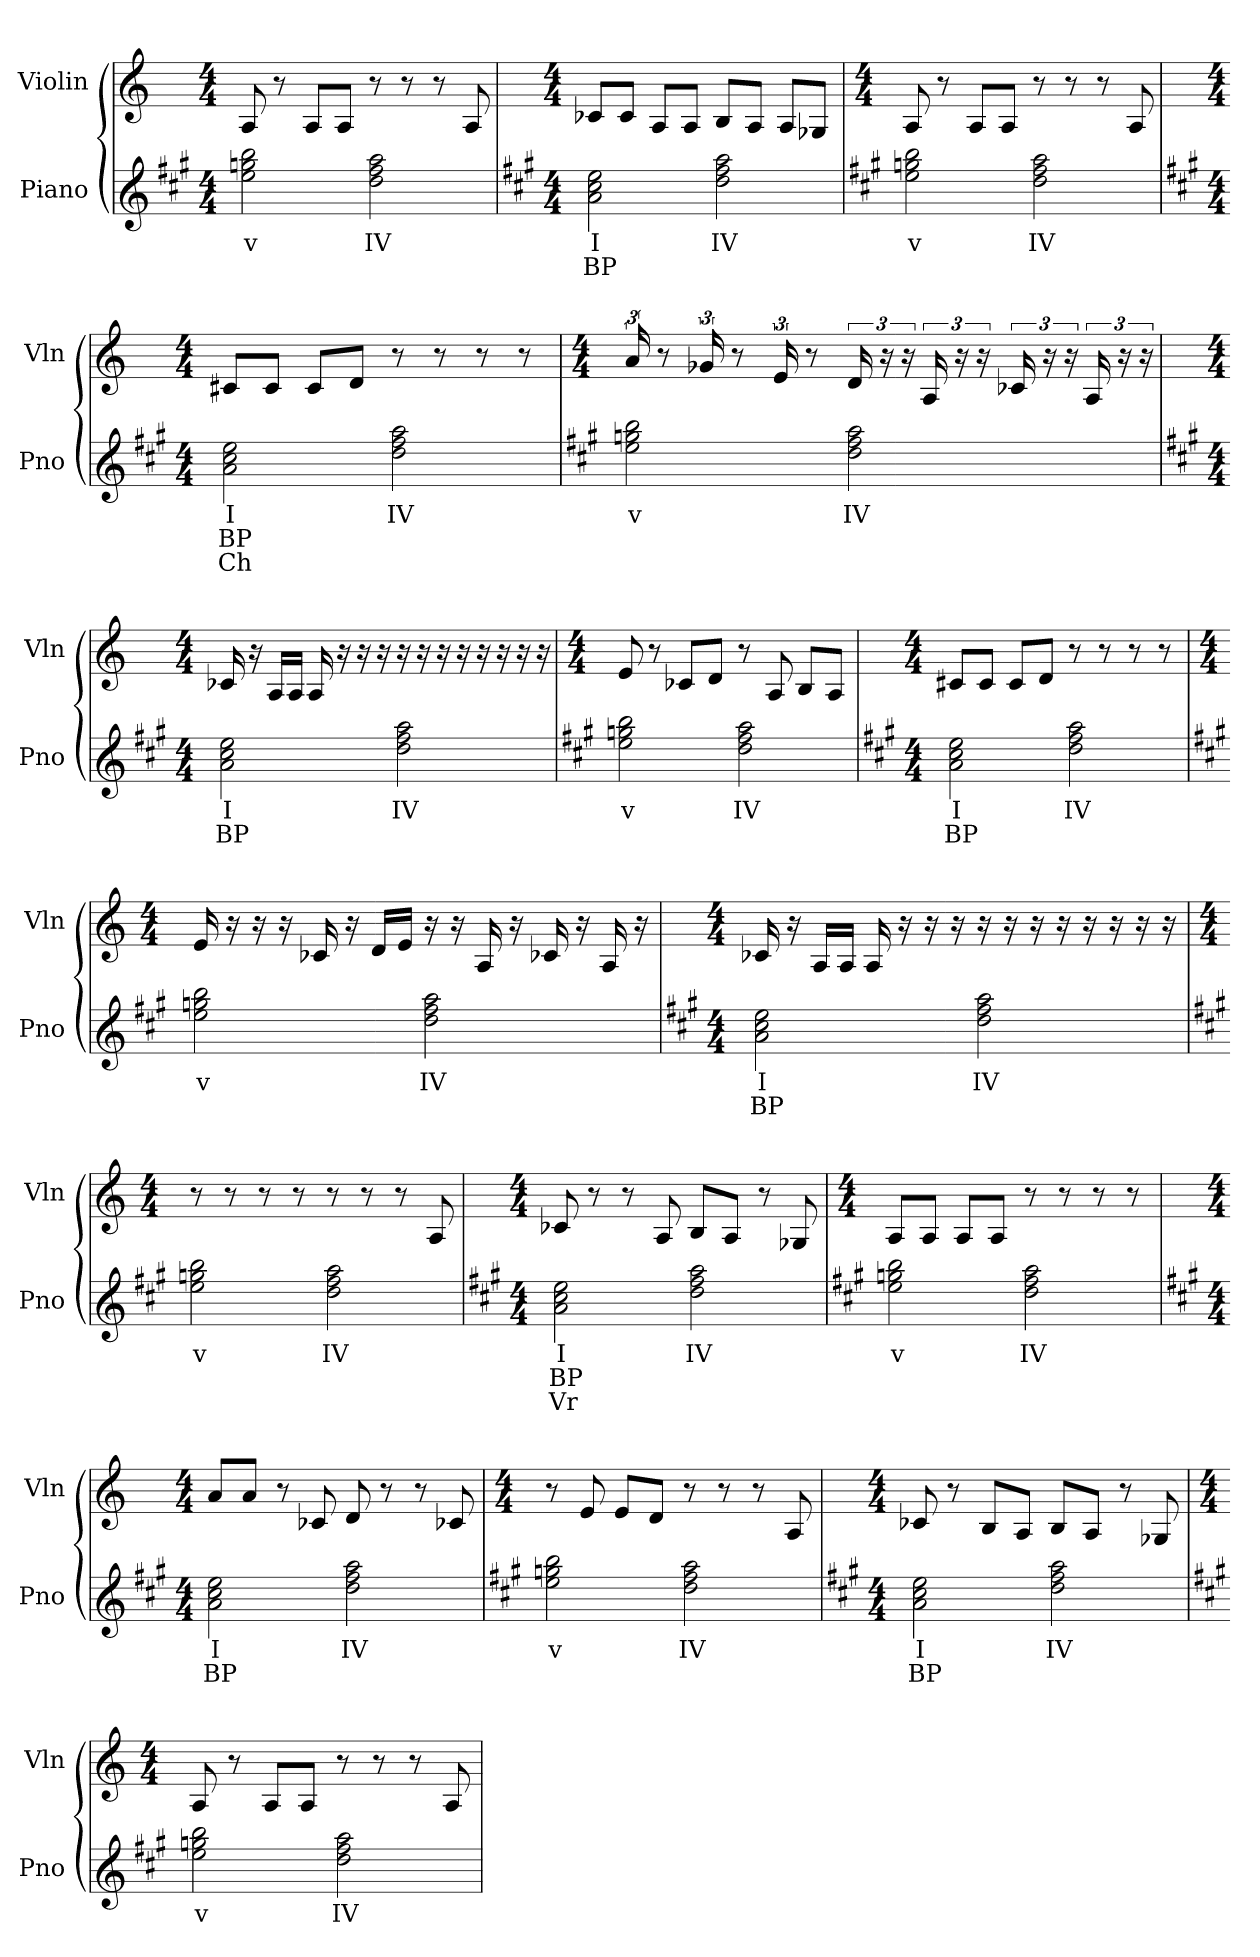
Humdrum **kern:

**kern	**text	**text	**text	**kern
*part2	*part2	*part2	*part2	*part1
*staff2	*staff2	*staff2	*staff2	*staff1
*I"Piano	*	*	*	*I"Violin
*I'Pno	*	*	*	*I'Vln
*k[f#c#g#]	*	*	*	*
*A:	*	*	*	*
*M4/4	*	*	*	*M4/4
=	=	=	=	=
2ee 2ggn 2bb	v	.	.	8A
.	.	.	.	8r
.	.	.	.	8AL
.	.	.	.	8AJ
2dd 2ff# 2aa	IV	.	.	8r
.	.	.	.	8r
.	.	.	.	8r
.	.	.	.	8A
=	=	=	=	=
*k[f#c#g#]	*	*	*	*
*A:	*	*	*	*
*M4/4	*	*	*	*M4/4
2a 2cc# 2ee	I	BP	.	8c-XL
.	.	.	.	8c-J
.	.	.	.	8AL
.	.	.	.	8AJ
2dd 2ff# 2aa	IV	.	.	8BL
.	.	.	.	8AJ
.	.	.	.	8AL
.	.	.	.	8G-XJ
=	=	=	=	=
*k[f#c#g#]	*	*	*	*
*A:	*	*	*	*
*	*	*	*	*M4/4
2ee 2ggn 2bb	v	.	.	8A
.	.	.	.	8r
.	.	.	.	8AL
.	.	.	.	8AJ
2dd 2ff# 2aa	IV	.	.	8r
.	.	.	.	8r
.	.	.	.	8r
.	.	.	.	8A
=	=	=	=	=
*k[f#c#g#]	*	*	*	*
*A:	*	*	*	*
*M4/4	*	*	*	*M4/4
2a 2cc# 2ee	I	BP	Ch	8c#XL
.	.	.	.	8c#J
.	.	.	.	8c#L
.	.	.	.	8dJ
2dd 2ff# 2aa	IV	.	.	8r
.	.	.	.	8r
.	.	.	.	8r
.	.	.	.	8r
=	=	=	=	=
*k[f#c#g#]	*	*	*	*
*A:	*	*	*	*
*	*	*	*	*M4/4
2ee 2ggn 2bb	v	.	.	24a
.	.	.	.	8r
.	.	.	.	24g-X
.	.	.	.	8r
.	.	.	.	24e
.	.	.	.	8r
2dd 2ff# 2aa	IV	.	.	24d
.	.	.	.	24r
.	.	.	.	24r
.	.	.	.	24A
.	.	.	.	24r
.	.	.	.	24r
.	.	.	.	24c-X
.	.	.	.	24r
.	.	.	.	24r
.	.	.	.	24A
.	.	.	.	24r
.	.	.	.	24r
=	=	=	=	=
*k[f#c#g#]	*	*	*	*
*A:	*	*	*	*
*M4/4	*	*	*	*M4/4
2a 2cc# 2ee	I	BP	.	16c-X
.	.	.	.	16r
.	.	.	.	16ALL
.	.	.	.	16AJJ
.	.	.	.	16A
.	.	.	.	16r
.	.	.	.	16r
.	.	.	.	16r
2dd 2ff# 2aa	IV	.	.	16r
.	.	.	.	16r
.	.	.	.	16r
.	.	.	.	16r
.	.	.	.	16r
.	.	.	.	16r
.	.	.	.	16r
.	.	.	.	16r
=	=	=	=	=
*k[f#c#g#]	*	*	*	*
*A:	*	*	*	*
*	*	*	*	*M4/4
2ee 2ggn 2bb	v	.	.	8e
.	.	.	.	8r
.	.	.	.	8c-XL
.	.	.	.	8dJ
2dd 2ff# 2aa	IV	.	.	8r
.	.	.	.	8A
.	.	.	.	8BL
.	.	.	.	8AJ
=	=	=	=	=
*k[f#c#g#]	*	*	*	*
*A:	*	*	*	*
*M4/4	*	*	*	*M4/4
2a 2cc# 2ee	I	BP	.	8c#XL
.	.	.	.	8c#J
.	.	.	.	8c#L
.	.	.	.	8dJ
2dd 2ff# 2aa	IV	.	.	8r
.	.	.	.	8r
.	.	.	.	8r
.	.	.	.	8r
=	=	=	=	=
*k[f#c#g#]	*	*	*	*
*A:	*	*	*	*
*	*	*	*	*M4/4
2ee 2ggn 2bb	v	.	.	16e
.	.	.	.	16r
.	.	.	.	16r
.	.	.	.	16r
.	.	.	.	16c-X
.	.	.	.	16r
.	.	.	.	16dLL
.	.	.	.	16eJJ
2dd 2ff# 2aa	IV	.	.	16r
.	.	.	.	16r
.	.	.	.	16A
.	.	.	.	16r
.	.	.	.	16c-X
.	.	.	.	16r
.	.	.	.	16A
.	.	.	.	16r
=	=	=	=	=
*k[f#c#g#]	*	*	*	*
*A:	*	*	*	*
*M4/4	*	*	*	*M4/4
2a 2cc# 2ee	I	BP	.	16c-X
.	.	.	.	16r
.	.	.	.	16ALL
.	.	.	.	16AJJ
.	.	.	.	16A
.	.	.	.	16r
.	.	.	.	16r
.	.	.	.	16r
2dd 2ff# 2aa	IV	.	.	16r
.	.	.	.	16r
.	.	.	.	16r
.	.	.	.	16r
.	.	.	.	16r
.	.	.	.	16r
.	.	.	.	16r
.	.	.	.	16r
=	=	=	=	=
*k[f#c#g#]	*	*	*	*
*A:	*	*	*	*
*	*	*	*	*M4/4
2ee 2ggn 2bb	v	.	.	8r
.	.	.	.	8r
.	.	.	.	8r
.	.	.	.	8r
2dd 2ff# 2aa	IV	.	.	8r
.	.	.	.	8r
.	.	.	.	8r
.	.	.	.	8A
=	=	=	=	=
*k[f#c#g#]	*	*	*	*
*A:	*	*	*	*
*M4/4	*	*	*	*M4/4
2a 2cc# 2ee	I	BP	Vr	8c-X
.	.	.	.	8r
.	.	.	.	8r
.	.	.	.	8A
2dd 2ff# 2aa	IV	.	.	8BL
.	.	.	.	8AJ
.	.	.	.	8r
.	.	.	.	8G-X
=	=	=	=	=
*k[f#c#g#]	*	*	*	*
*A:	*	*	*	*
*	*	*	*	*M4/4
2ee 2ggn 2bb	v	.	.	8AL
.	.	.	.	8AJ
.	.	.	.	8AL
.	.	.	.	8AJ
2dd 2ff# 2aa	IV	.	.	8r
.	.	.	.	8r
.	.	.	.	8r
.	.	.	.	8r
=	=	=	=	=
*k[f#c#g#]	*	*	*	*
*A:	*	*	*	*
*M4/4	*	*	*	*M4/4
2a 2cc# 2ee	I	BP	.	8aL
.	.	.	.	8aJ
.	.	.	.	8r
.	.	.	.	8c-X
2dd 2ff# 2aa	IV	.	.	8d
.	.	.	.	8r
.	.	.	.	8r
.	.	.	.	8c-X
=	=	=	=	=
*k[f#c#g#]	*	*	*	*
*A:	*	*	*	*
*	*	*	*	*M4/4
2ee 2ggn 2bb	v	.	.	8r
.	.	.	.	8e
.	.	.	.	8eL
.	.	.	.	8dJ
2dd 2ff# 2aa	IV	.	.	8r
.	.	.	.	8r
.	.	.	.	8r
.	.	.	.	8A
=	=	=	=	=
*k[f#c#g#]	*	*	*	*
*A:	*	*	*	*
*M4/4	*	*	*	*M4/4
2a 2cc# 2ee	I	BP	.	8c-X
.	.	.	.	8r
.	.	.	.	8BL
.	.	.	.	8AJ
2dd 2ff# 2aa	IV	.	.	8BL
.	.	.	.	8AJ
.	.	.	.	8r
.	.	.	.	8G-X
=	=	=	=	=
*k[f#c#g#]	*	*	*	*
*A:	*	*	*	*
*	*	*	*	*M4/4
2ee 2ggn 2bb	v	.	.	8A
.	.	.	.	8r
.	.	.	.	8AL
.	.	.	.	8AJ
2dd 2ff# 2aa	IV	.	.	8r
.	.	.	.	8r
.	.	.	.	8r
.	.	.	.	8A
=	=	=	=	=
*-	*-	*-	*-	*-
